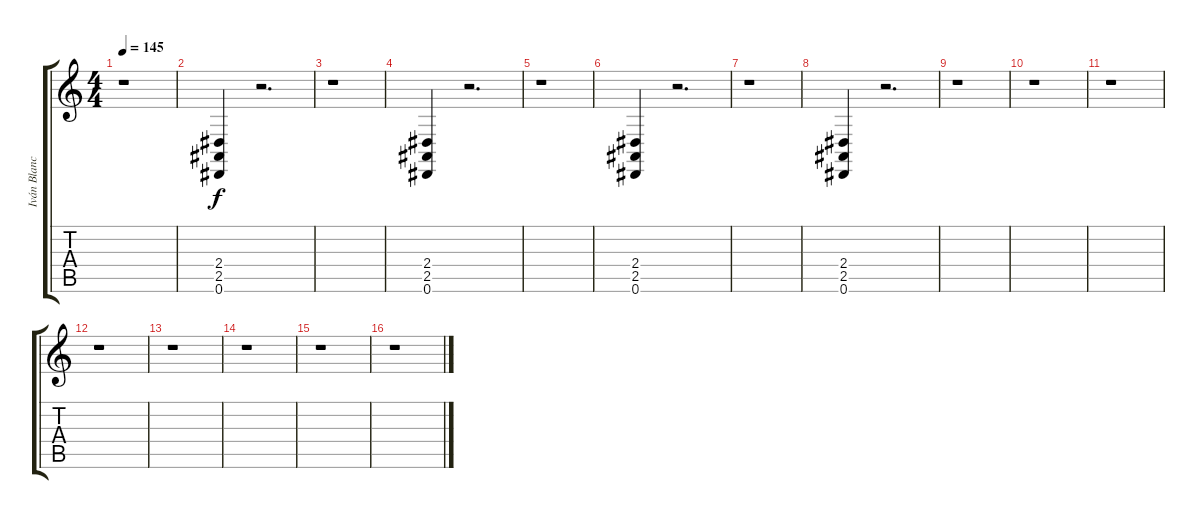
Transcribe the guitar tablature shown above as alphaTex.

\track ("Iván Blanco" "Iván Blanc") {instrument lead6voice}
\staff {score tabs}
\tuning (Eb4 Bb3 Gb3 Db3 Ab2 Eb2) {hide}
\ts (4 4)
\tempo 145
\clef g2
\ks c
r.1{dy f instrument lead6voice} |
(2.4 2.5 0.6).4{volume 16 instrument gunshot} r.2{d} |
r.1 |
(2.4 2.5 0.6).4 r.2{d} |
r.1 |
(2.4 2.5 0.6).4 r.2{d} |
r.1 |
(2.4 2.5 0.6).4 r.2{d} |
r.1 |
r.1 |
r.1 |
r.1 |
r.1 |
r.1 |
r.1 |
r.1
